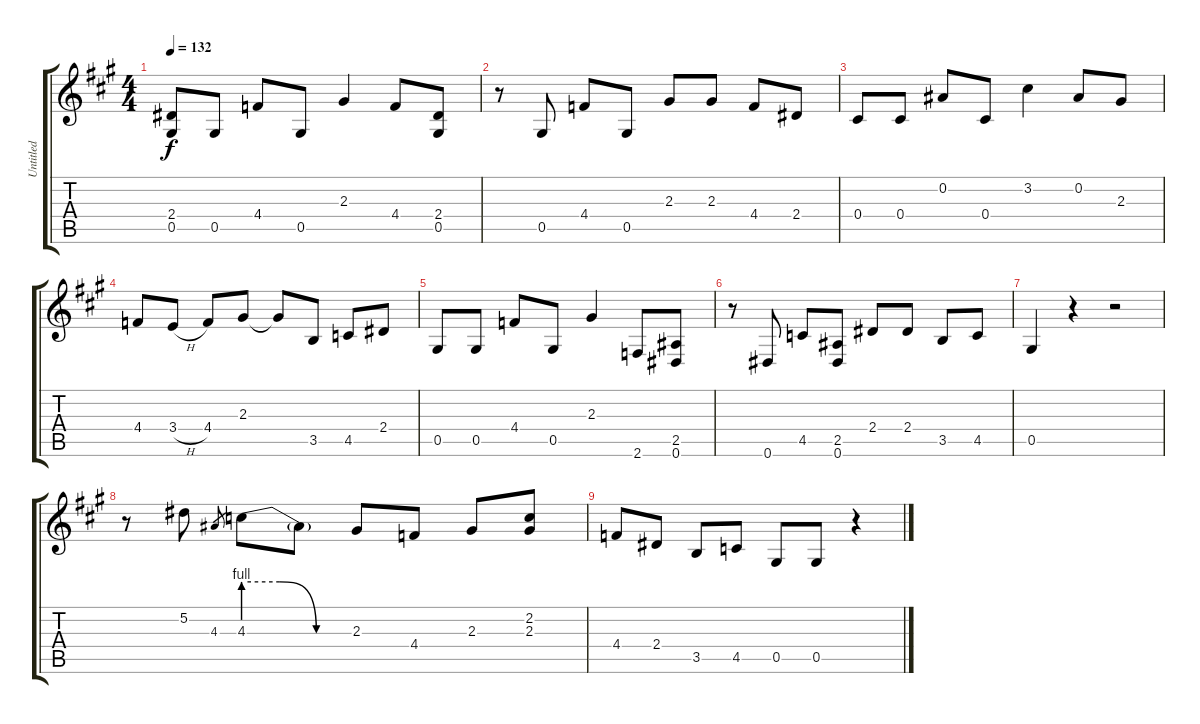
\track ("Untitled" "Untitled") {instrument distortionguitar}
\staff {score tabs}
\tuning (Eb4 Bb3 Gb3 Db3 Ab2 Eb2) {hide}
\ts (4 4)
\tempo 132
\clef g2
\ks a
(2.4 0.5).8{dy f} 0.5.8 4.4.8 0.5.8 2.3.4 4.4.8 (2.4 0.5).8 |
r.8 0.5.8 4.4.8 0.5.8 2.3.8 2.3.8 4.4.8 2.4.8 |
0.4.8 0.4.8 0.2.8 0.4.8 3.2.4 0.2.8 2.3.8 |
4.4.8 3.4{h}.8 4.4.8 2.3.8 2.3{t}.8 3.5.8 4.5.8 2.4.8 |
0.5.8 0.5.8 4.4.8 0.5.8 2.3.4 2.6.8 (2.5 0.6).8 |
r.8 0.6.8 4.5.8 (2.5 0.6).8 2.4.8 2.4.8 3.5.8 4.5.8 |
0.5.4 r.4 r.2 |
r.8 5.2.8 4.3.8{gr} 4.3{be (custom 0 4 20 4 40 0 60 0)}.8 4.3{t}.8 2.3.8 4.4.8 2.3.8 (2.2 2.3).8 |
4.4.8 2.4.8 3.5.8 4.5.8 0.5.8 0.5.8 r.4
